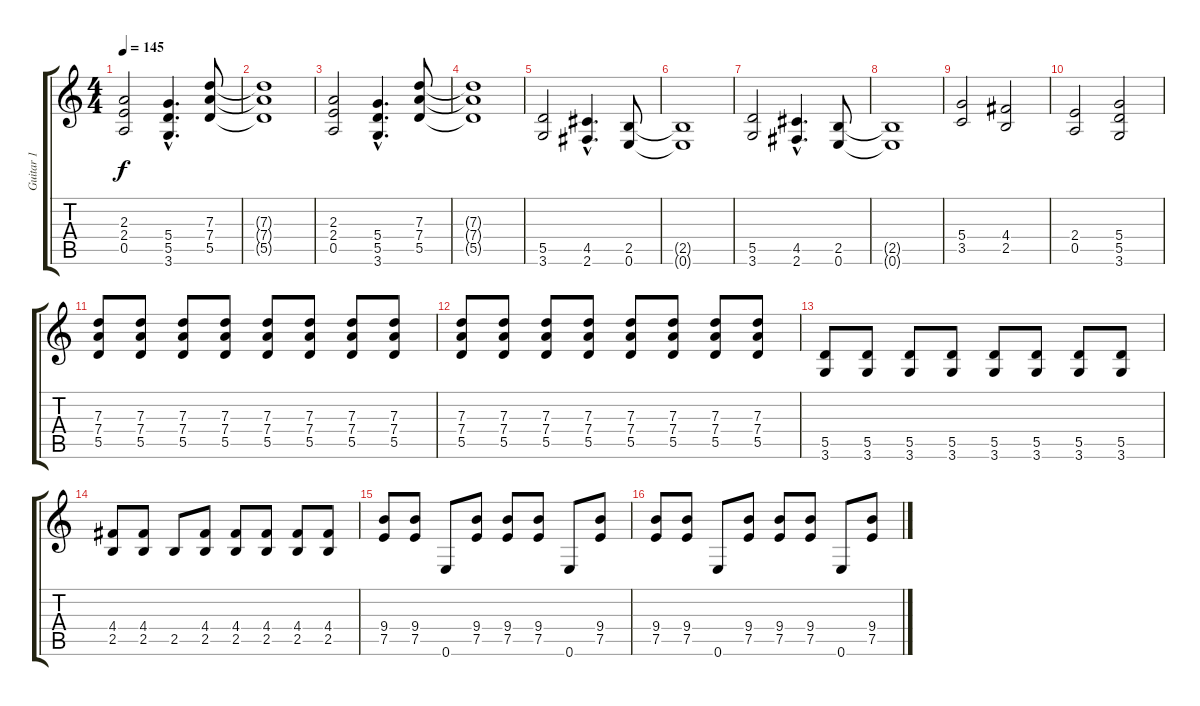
\track ("Guitar 1" "Guitar 1") {instrument overdrivenguitar}
\staff {score tabs}
\tuning (E4 B3 G3 D3 A2 E2) {hide}
\ts (4 4)
\tempo 145
\clef g2
\ks c
(2.3 2.4 0.5).2{dy f} (5.4{hac} 5.5{hac} 3.6{hac}).4{d} (7.3 7.4 5.5).8 |
(7.3{t} 7.4{t} 5.5{t}).1 |
(2.3 2.4 0.5).2 (5.4{hac} 5.5{hac} 3.6{hac}).4{d} (7.3 7.4 5.5).8 |
(7.3{t} 7.4{t} 5.5{t}).1 |
(5.5 3.6).2 (4.5{hac} 2.6{hac}).4{d} (2.5 0.6).8 |
(2.5{t} 0.6{t}).1 |
(5.5 3.6).2 (4.5{hac} 2.6{hac}).4{d} (2.5 0.6).8 |
(2.5{t} 0.6{t}).1 |
(5.4 3.5).2 (4.4 2.5).2 |
(2.4 0.5).2 (5.4 5.5 3.6).2 |
(7.3 7.4 5.5).8 (7.3 7.4 5.5).8 (7.3 7.4 5.5).8 (7.3 7.4 5.5).8 (7.3 7.4 5.5).8 (7.3 7.4 5.5).8 (7.3 7.4 5.5).8 (7.3 7.4 5.5).8 |
(7.3 7.4 5.5).8 (7.3 7.4 5.5).8 (7.3 7.4 5.5).8 (7.3 7.4 5.5).8 (7.3 7.4 5.5).8 (7.3 7.4 5.5).8 (7.3 7.4 5.5).8 (7.3 7.4 5.5).8 |
(5.5 3.6).8 (5.5 3.6).8 (5.5 3.6).8 (5.5 3.6).8 (5.5 3.6).8 (5.5 3.6).8 (5.5 3.6).8 (5.5 3.6).8 |
(4.4 2.5).8 (4.4 2.5).8 2.5.8 (4.4 2.5).8 (4.4 2.5).8 (4.4 2.5).8 (4.4 2.5).8 (4.4 2.5).8 |
(9.4 7.5).8 (9.4 7.5).8 0.6.8 (9.4 7.5).8 (9.4 7.5).8 (9.4 7.5).8 0.6.8 (9.4 7.5).8 |
(9.4 7.5).8 (9.4 7.5).8 0.6.8 (9.4 7.5).8 (9.4 7.5).8 (9.4 7.5).8 0.6.8 (9.4 7.5).8
